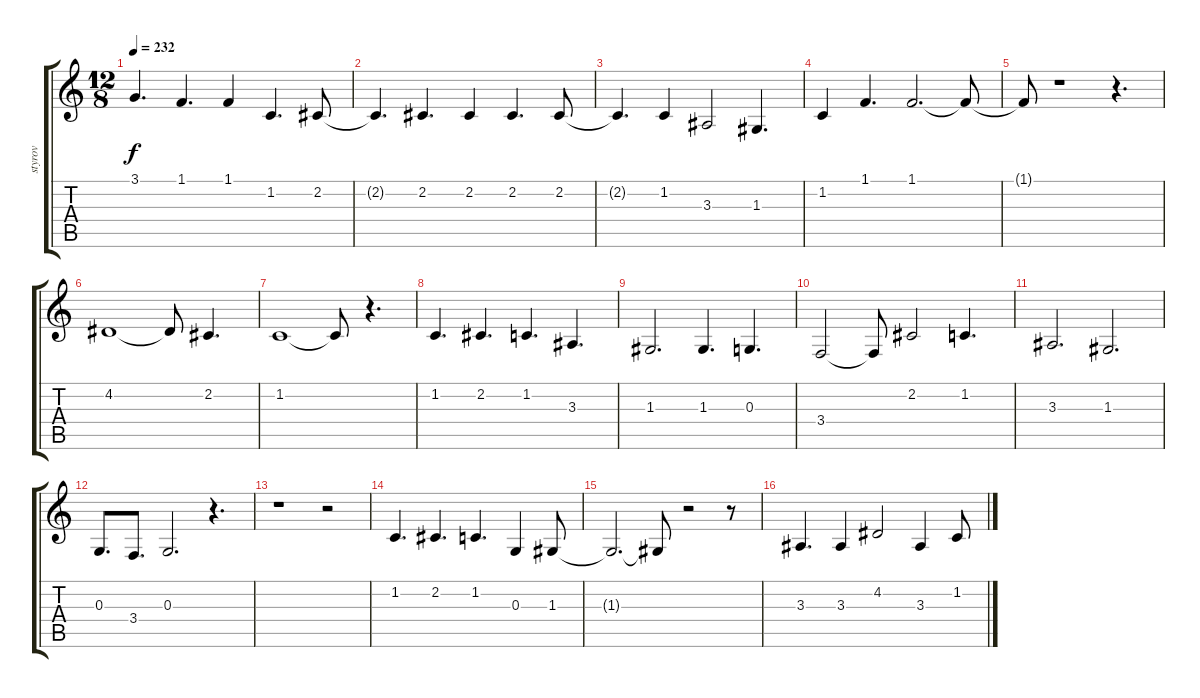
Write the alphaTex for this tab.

\track ("styrov" "styrov") {instrument lead6voice}
\staff {score tabs}
\tuning (E4 B3 G3 D3 A2 E2) {hide}
\ts (12 8)
\tempo 232
\clef g2
\ks c
3.1{t}.4{d dy f} 1.1.4{d} 1.1.4 1.2.4{d} 2.2.8 |
2.2{t}.4{d} 2.2.4{d} 2.2.4 2.2.4{d} 2.2.8 |
2.2{t}.4{d} 1.2.4 3.3.2 1.3.4{d} |
1.2.4 1.1.4{d} 1.1.2{d} 1.1{t}.8 |
1.1{t}.8 r.1 r.4{d} |
4.2.1 4.2{t}.8 2.2.4{d} |
1.2.1 1.2{t}.8 r.4{d} |
1.2.4{d} 2.2.4{d} 1.2.4{d} 3.3.4{d} |
1.3.2{d} 1.3.4{d} 0.3.4{d} |
3.4.2 3.4{t}.8 2.2.2 1.2.4{d} |
3.3.2{d} 1.3.2{d} |
0.3.8{d} 3.4.8{d} 0.3.2{d} r.4{d} |
r.1 r.2 |
1.2.4{d} 2.2.4{d} 1.2.4{d} 0.3.4 1.3.8 |
1.3{t}.2{d} 1.3{t}.8 r.2 r.8 |
3.3.4{d} 3.3.4 4.2.2 3.3.4 1.2.8
